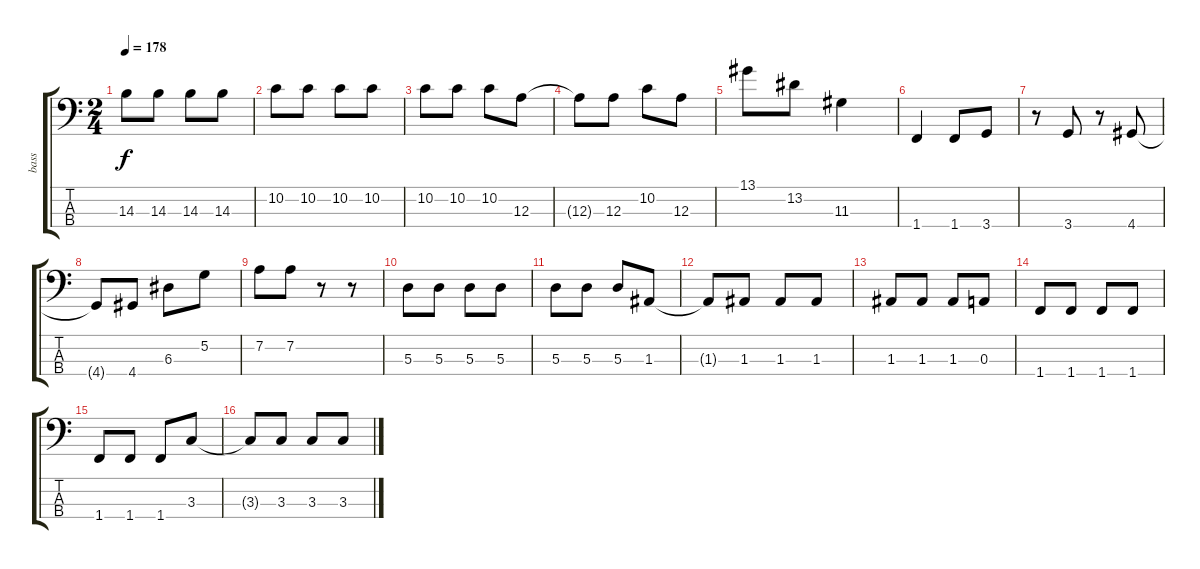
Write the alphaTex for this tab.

\track ("bass" "bass") {instrument electricbassfinger}
\staff {score tabs}
\tuning (G2 D2 A1 E1) {hide}
\ts (2 4)
\tempo 178
\clef f4
\ks c
14.3.8{dy f} 14.3.8 14.3.8 14.3.8 |
10.2.8 10.2.8 10.2.8 10.2.8 |
10.2.8 10.2.8 10.2.8 12.3.8 |
12.3{t}.8 12.3.8 10.2.8 12.3.8 |
13.1.8 13.2.8 11.3.4 |
1.4.4 1.4.8 3.4.8 |
r.8 3.4.8 r.8 4.4.8 |
4.4{t}.8 4.4.8 6.3.8 5.2.8 |
7.2.8 7.2.8 r.8 r.8 |
5.3.8 5.3.8 5.3.8 5.3.8 |
5.3.8 5.3.8 5.3.8 1.3.8 |
1.3{t}.8 1.3.8 1.3.8 1.3.8 |
1.3.8 1.3.8 1.3.8 0.3.8 |
1.4.8 1.4.8 1.4.8 1.4.8 |
1.4.8 1.4.8 1.4.8 3.3.8 |
3.3{t}.8 3.3.8 3.3.8 3.3.8
